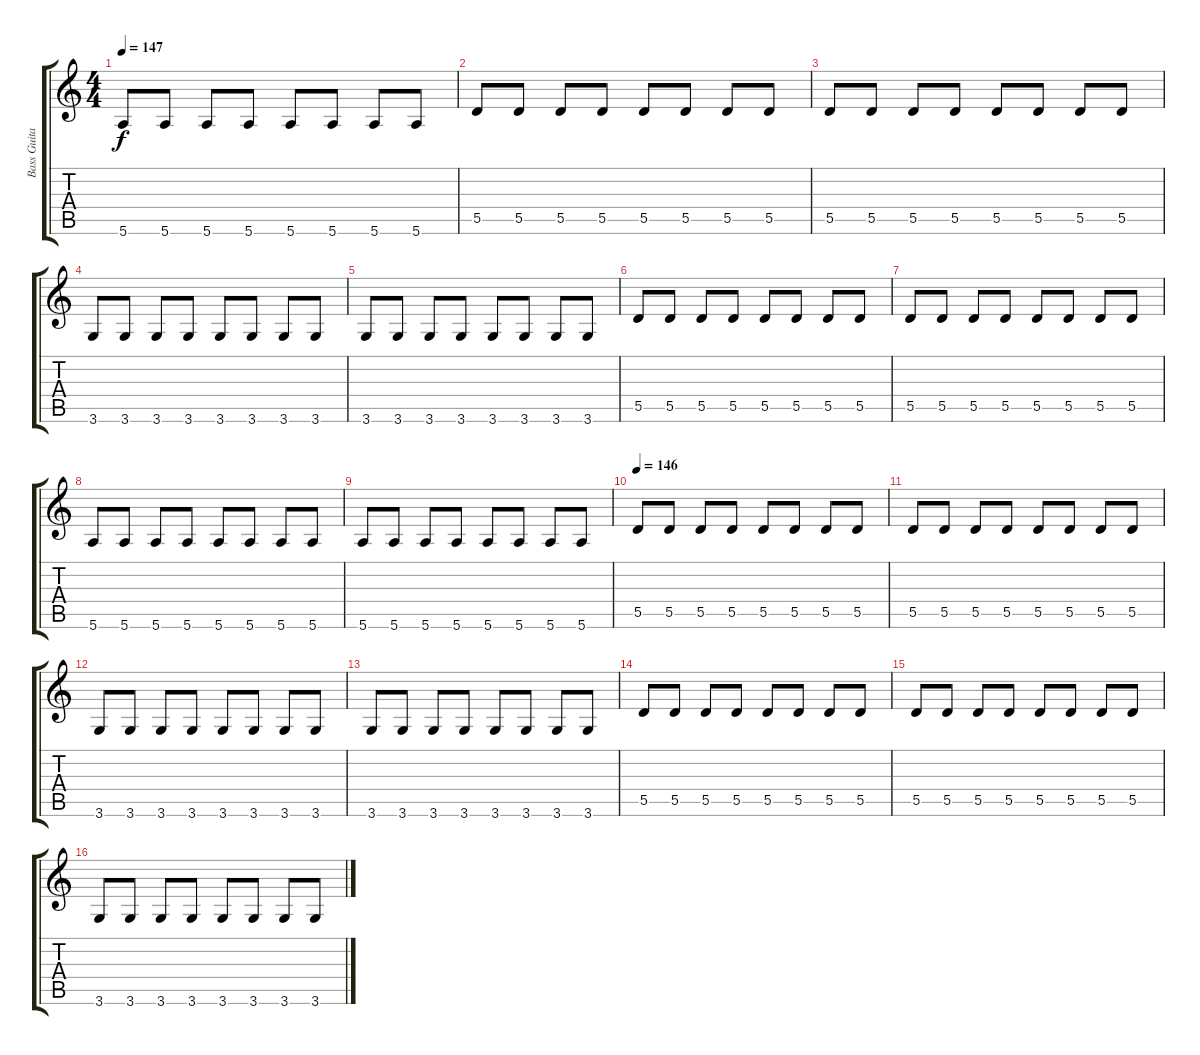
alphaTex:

\track ("Bass Guitar" "Bass Guita") {instrument electricbasspick}
\staff {score tabs}
\tuning (E4 B3 G3 D3 A2 E2) {hide}
\ts (4 4)
\tempo 147
\clef g2
\ks c
5.6.8{dy f} 5.6.8 5.6.8 5.6.8 5.6.8 5.6.8 5.6.8 5.6.8 |
5.5.8 5.5.8 5.5.8 5.5.8 5.5.8 5.5.8 5.5.8 5.5.8 |
5.5.8 5.5.8 5.5.8 5.5.8 5.5.8 5.5.8 5.5.8 5.5.8 |
3.6.8 3.6.8 3.6.8 3.6.8 3.6.8 3.6.8 3.6.8 3.6.8 |
3.6.8 3.6.8 3.6.8 3.6.8 3.6.8 3.6.8 3.6.8 3.6.8 |
5.5.8 5.5.8 5.5.8 5.5.8 5.5.8 5.5.8 5.5.8 5.5.8 |
5.5.8 5.5.8 5.5.8 5.5.8 5.5.8 5.5.8 5.5.8 5.5.8 |
5.6.8 5.6.8 5.6.8 5.6.8 5.6.8 5.6.8 5.6.8 5.6.8 |
5.6.8 5.6.8 5.6.8 5.6.8 5.6.8 5.6.8 5.6.8 5.6.8 |
\tempo 146
5.5.8 5.5.8 5.5.8 5.5.8 5.5.8 5.5.8 5.5.8 5.5.8 |
5.5.8 5.5.8 5.5.8 5.5.8 5.5.8 5.5.8 5.5.8 5.5.8 |
3.6.8 3.6.8 3.6.8 3.6.8 3.6.8 3.6.8 3.6.8 3.6.8 |
3.6.8 3.6.8 3.6.8 3.6.8 3.6.8 3.6.8 3.6.8 3.6.8 |
5.5.8 5.5.8 5.5.8 5.5.8 5.5.8 5.5.8 5.5.8 5.5.8 |
5.5.8 5.5.8 5.5.8 5.5.8 5.5.8 5.5.8 5.5.8 5.5.8 |
3.6.8 3.6.8 3.6.8 3.6.8 3.6.8 3.6.8 3.6.8 3.6.8
